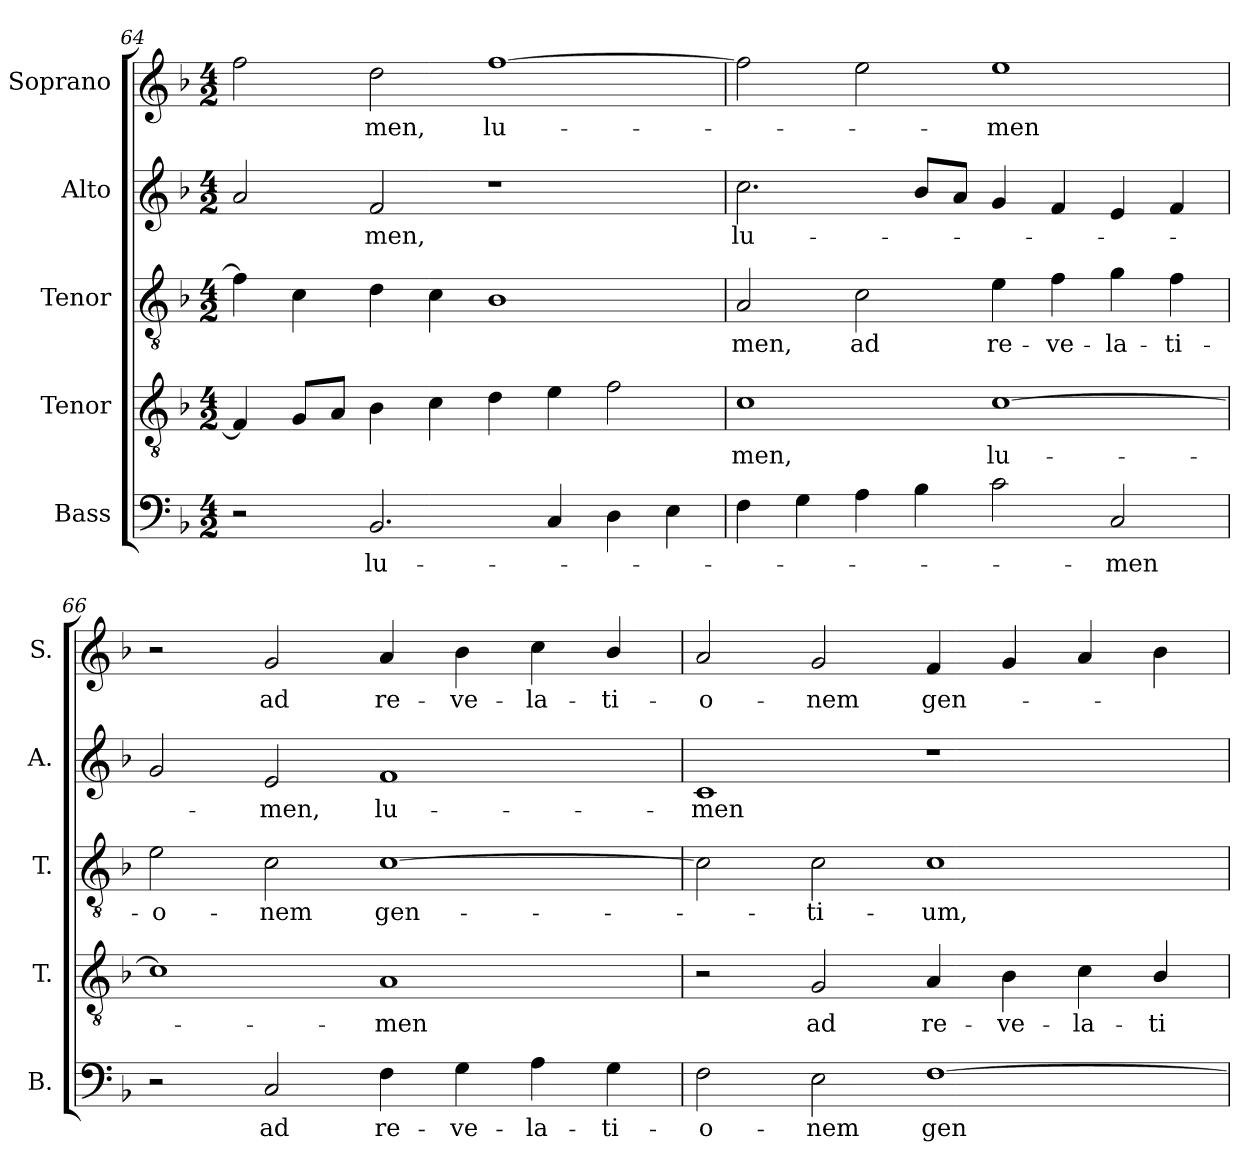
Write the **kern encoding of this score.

**kern	**text	**kern	**text	**kern	**text	**kern	**text	**kern	**text
*part5	*part5	*part4	*part4	*part3	*part3	*part2	*part2	*part1	*part1
*staff5	*staff5	*staff4	*staff4	*staff3	*staff3	*staff2	*staff2	*staff1	*staff1
*I"Bass	*	*I"Tenor	*	*I"Tenor	*	*I"Alto	*	*I"Soprano	*
*I'B.	*	*I'T.	*	*I'T.	*	*I'A.	*	*I'S.	*
*clefF4	*	*clefGv2	*	*clefGv2	*	*clefG2	*	*clefG2	*
*	*	*ITrd7c12	*	*ITrd7c12	*	*	*	*	*
*k[b-]	*	*k[b-]	*	*k[b-]	*	*k[b-]	*	*k[b-]	*
*F:	*	*F:	*	*F:	*	*F:	*	*F:	*
*M4/2	*	*M4/2	*	*M4/2	*	*M4/2	*	*M4/2	*
=64	=64	=64	=64	=64	=64	=64	=64	=64	=64
2r	.	4FFi/]	.	4Fi\]	.	2ai/	.	2ffi\	.
.	.	8GGi/L	.	4Ci\	.	.	.	.	.
.	.	8AAi/J	.	.	.	.	.	.	.
!	!LO:LY:b:color=#000000	!	!	!	!	!	!	!	!
!	!	!	!	!	!	!	!LO:LY:b:color=#000000	!	!
!	!	!	!	!	!	!	!	!	!LO:LY:b:color=#000000
2.BB-i/	lu-	4BB-i\	.	4Di\	.	2fi/	-men,	2ddi\	-men,
.	.	4Ci\	.	4Ci\	.	.	.	.	.
!	!	!	!	!	!	!	!	!	!LO:LY:b:color=#000000
.	.	4Di\	.	1BB-i	.	1r	.	[1ffi	lu-
4Ci/	.	4Ei\	.	.	.	.	.	.	.
4Di\	.	2Fi\	.	.	.	.	.	.	.
4Ei\	.	.	.	.	.	.	.	.	.
!!LO:LB:g=z
=65	=65	=65	=65	=65	=65	=65	=65	=65	=65
!	!	!	!LO:LY:b:color=#000000	!	!	!	!	!	!
!	!	!	!	!	!LO:LY:b:color=#000000	!	!	!	!
!	!	!	!	!	!	!	!LO:LY:b:color=#000000	!	!
4Fi\	.	1Ci	-men,	2AAi/	-men,	2.cci\	lu-	2ffi\]	.
4Gi\	.	.	.	.	.	.	.	.	.
!	!	!	!	!	!LO:LY:b:color=#000000	!	!	!	!
4Ai\	.	.	.	2Ci\	ad	.	.	2eei\	.
4B-i\	.	.	.	.	.	8b-i/L	.	.	.
.	.	.	.	.	.	8ai/J	.	.	.
!	!	!	!LO:LY:b:color=#000000	!	!	!	!	!	!
!	!	!	!	!	!LO:LY:b:color=#000000	!	!	!	!
!	!	!	!	!	!	!	!	!	!LO:LY:b:color=#000000
2ci\	.	[1Ci	lu-	4Ei\	re-	4gi/	.	1eei	-men
!	!	!	!	!	!LO:LY:b:color=#000000	!	!	!	!
.	.	.	.	4Fi\	-ve-	4fi/	.	.	.
!	!LO:LY:b:color=#000000	!	!	!	!	!	!	!	!
!	!	!	!	!	!LO:LY:b:color=#000000	!	!	!	!
2Ci/	-men	.	.	4Gi\	-la-	4ei/	.	.	.
!	!	!	!	!	!LO:LY:b:color=#000000	!	!	!	!
.	.	.	.	4Fi\	-ti-	4fi/	.	.	.
=66	=66	=66	=66	=66	=66	=66	=66	=66	=66
!	!	!	!	!	!LO:LY:b:color=#000000	!	!	!	!
2r	.	1Ci]	.	2Ei\	-o-	2gi/	.	2r	.
!	!LO:LY:b:color=#000000	!	!	!	!	!	!	!	!
!	!	!	!	!	!LO:LY:b:color=#000000	!	!	!	!
!	!	!	!	!	!	!	!LO:LY:b:color=#000000	!	!
!	!	!	!	!	!	!	!	!	!LO:LY:b:color=#000000
2Ci/	ad	.	.	2Ci\	-nem	2ei/	-men,	2gi/	ad
!	!LO:LY:b:color=#000000	!	!	!	!	!	!	!	!
!	!	!	!LO:LY:b:color=#000000	!	!	!	!	!	!
!	!	!	!	!	!LO:LY:b:color=#000000	!	!	!	!
!	!	!	!	!	!	!	!LO:LY:b:color=#000000	!	!
!	!	!	!	!	!	!	!	!	!LO:LY:b:color=#000000
4Fi\	re-	1AAi	-men	[1Ci	gen-	1fi	lu-	4ai/	re-
!	!LO:LY:b:color=#000000	!	!	!	!	!	!	!	!
!	!	!	!	!	!	!	!	!	!LO:LY:b:color=#000000
4Gi\	-ve-	.	.	.	.	.	.	4b-i\	-ve-
!	!LO:LY:b:color=#000000	!	!	!	!	!	!	!	!
!	!	!	!	!	!	!	!	!	!LO:LY:b:color=#000000
4Ai\	-la-	.	.	.	.	.	.	4cci\	-la-
!	!LO:LY:b:color=#000000	!	!	!	!	!	!	!	!
!	!	!	!	!	!	!	!	!	!LO:LY:b:color=#000000
4Gi\	-ti-	.	.	.	.	.	.	4b-i/	-ti-
=67	=67	=67	=67	=67	=67	=67	=67	=67	=67
!	!LO:LY:b:color=#000000	!	!	!	!	!	!	!	!
!	!	!	!	!	!	!	!LO:LY:b:color=#000000	!	!
!	!	!	!	!	!	!	!	!	!LO:LY:b:color=#000000
2Fi\	-o-	2r	.	2Ci\]	.	1ci	-men	2ai/	-o-
!	!LO:LY:b:color=#000000	!	!	!	!	!	!	!	!
!	!	!	!LO:LY:b:color=#000000	!	!	!	!	!	!
!	!	!	!	!	!LO:LY:b:color=#000000	!	!	!	!
!	!	!	!	!	!	!	!	!	!LO:LY:b:color=#000000
2Ei\	-nem	2GGi/	ad	2Ci\	-ti-	.	.	2gi/	-nem
!	!LO:LY:b:color=#000000	!	!	!	!	!	!	!	!
!	!	!	!LO:LY:b:color=#000000	!	!	!	!	!	!
!	!	!	!	!	!LO:LY:b:color=#000000	!	!	!	!
!	!	!	!	!	!	!	!	!	!LO:LY:b:color=#000000
[1Fi	gen-	4AAi/	re-	1Ci	-um,	1r	.	4fi/	gen-
!	!	!	!LO:LY:b:color=#000000	!	!	!	!	!	!
.	.	4BB-i\	-ve-	.	.	.	.	4gi/	.
!	!	!	!LO:LY:b:color=#000000	!	!	!	!	!	!
.	.	4Ci\	-la-	.	.	.	.	4ai/	.
!	!	!	!LO:LY:b:color=#000000	!	!	!	!	!	!
.	.	4BB-i/	-ti-	.	.	.	.	4b-i\	.
=	=	=	=	=	=	=	=	=	=
*-	*-	*-	*-	*-	*-	*-	*-	*-	*-
